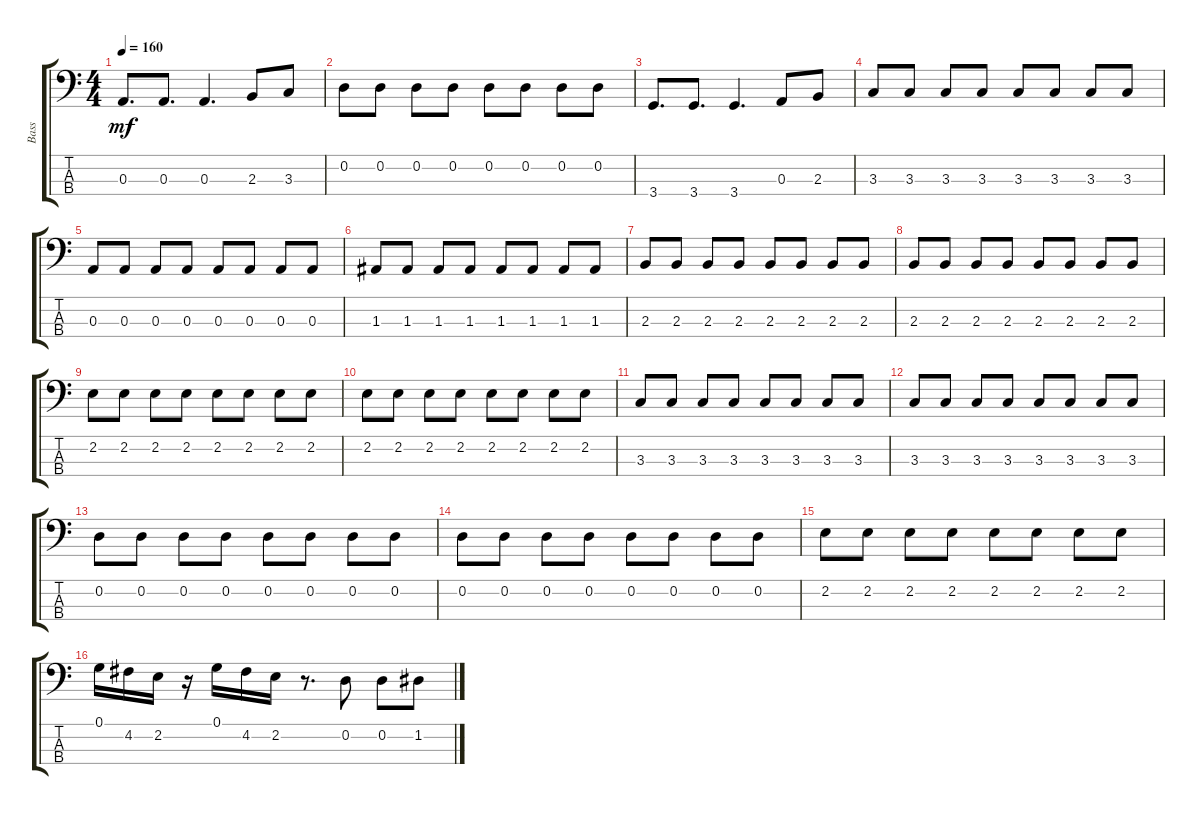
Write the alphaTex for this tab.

\track ("Bass" "Bass") {instrument electricbassfinger}
\staff {score tabs}
\tuning (G2 D2 A1 E1) {hide}
\ts (4 4)
\tempo 160
\clef f4
\ks c
0.3.8{d dy mf} 0.3.8{d} 0.3.4{d} 2.3.8 3.3.8 |
0.2.8 0.2.8 0.2.8 0.2.8 0.2.8 0.2.8 0.2.8 0.2.8 |
3.4.8{d} 3.4.8{d} 3.4.4{d} 0.3.8 2.3.8 |
3.3.8 3.3.8 3.3.8 3.3.8 3.3.8 3.3.8 3.3.8 3.3.8 |
0.3.8 0.3.8 0.3.8 0.3.8 0.3.8 0.3.8 0.3.8 0.3.8 |
1.3.8 1.3.8 1.3.8 1.3.8 1.3.8 1.3.8 1.3.8 1.3.8 |
2.3.8 2.3.8 2.3.8 2.3.8 2.3.8 2.3.8 2.3.8 2.3.8 |
2.3.8 2.3.8 2.3.8 2.3.8 2.3.8 2.3.8 2.3.8 2.3.8 |
2.2.8 2.2.8 2.2.8 2.2.8 2.2.8 2.2.8 2.2.8 2.2.8 |
2.2.8 2.2.8 2.2.8 2.2.8 2.2.8 2.2.8 2.2.8 2.2.8 |
3.3.8 3.3.8 3.3.8 3.3.8 3.3.8 3.3.8 3.3.8 3.3.8 |
3.3.8 3.3.8 3.3.8 3.3.8 3.3.8 3.3.8 3.3.8 3.3.8 |
0.2.8 0.2.8 0.2.8 0.2.8 0.2.8 0.2.8 0.2.8 0.2.8 |
0.2.8 0.2.8 0.2.8 0.2.8 0.2.8 0.2.8 0.2.8 0.2.8 |
2.2.8 2.2.8 2.2.8 2.2.8 2.2.8 2.2.8 2.2.8 2.2.8 |
0.1.16 4.2.16 2.2.16 r.16 0.1.16 4.2.16 2.2.16 r.8{d} 0.2.8 0.2.8 1.2.8
